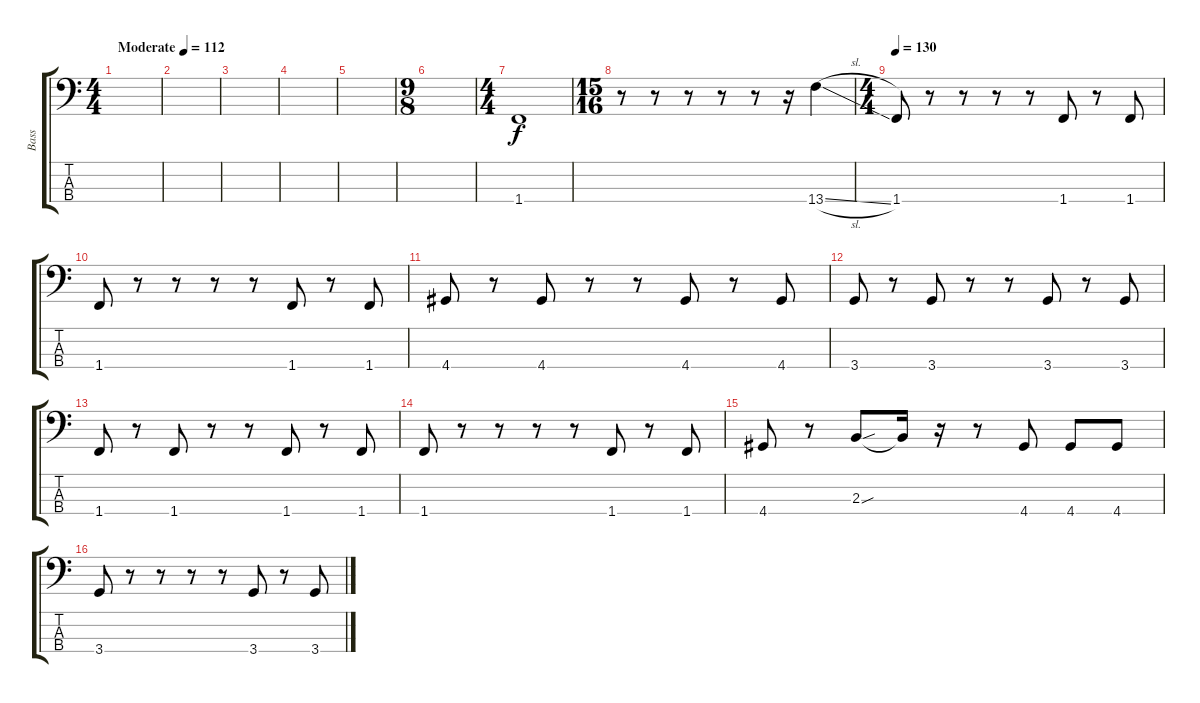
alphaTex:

\track ("Bass" "Bass") {instrument electricbassfinger}
\staff {score tabs}
\tuning (G2 D2 A1 E1) {hide}
\ts (4 4)
\tempo (112 "Moderate")
\clef f4
\ks c
|
|
|
|
|
\ts (9 8)
|
\ts (4 4)
1.4.1 |
\ts (15 16)
r.8 r.8 r.8 r.8 r.8 r.16 13.4{sl}.4 |
\ts (4 4)
\tempo 130
1.4.8 r.8 r.8 r.8 r.8 1.4.8 r.8 1.4.8 |
1.4.8 r.8 r.8 r.8 r.8 1.4.8 r.8 1.4.8 |
4.4.8 r.8 4.4.8 r.8 r.8 4.4.8 r.8 4.4.8 |
3.4.8 r.8 3.4.8 r.8 r.8 3.4.8 r.8 3.4.8 |
1.4.8 r.8 1.4.8 r.8 r.8 1.4.8 r.8 1.4.8 |
1.4.8 r.8 r.8 r.8 r.8 1.4.8 r.8 1.4.8 |
4.4.8 r.8 2.3{sou}.8 2.3{t}.16 r.16 r.8 4.4.8 4.4.8 4.4.8 |
3.4.8 r.8 r.8 r.8 r.8 3.4.8 r.8 3.4.8
